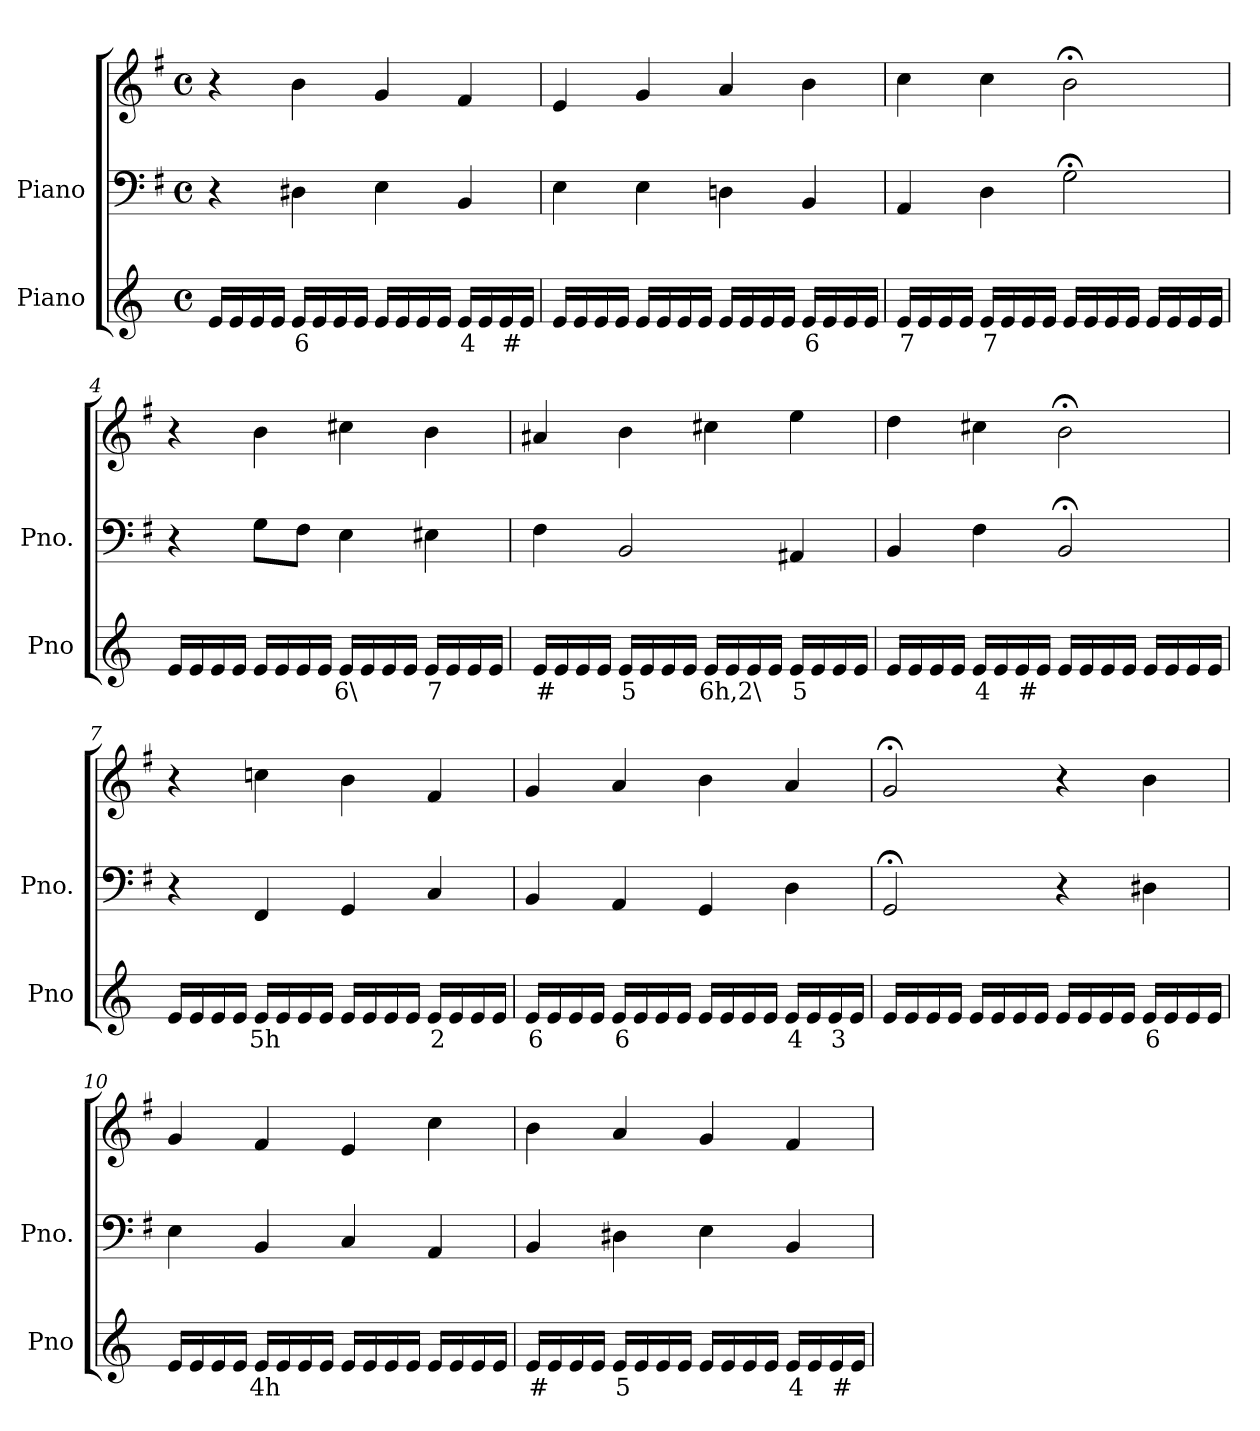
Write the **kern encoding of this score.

**kern	**text	**kern	**kern
*part2	*part2	*part1	*part1
*staff3	*staff3	*staff2	*staff1
*I"Piano	*	*I"Piano	*
*I'Pno	*	*I'Pno.	*
*clefG2	*	*clefF4	*clefG2
*k[]	*	*k[f#]	*k[f#]
*M4/4	*	*M4/4	*M4/4
*met(c)	*	*met(c)	*met(c)
=1	=1	=1	=1
16e/LL	.	4r	4r
16e/	.	.	.
16e/	.	.	.
16e/JJ	.	.	.
!	!LO:LY:b	!	!
16e/LL	6	4D#X\	4b\
16e/	.	.	.
16e/	.	.	.
16e/JJ	.	.	.
16e/LL	.	4E\	4g/
16e/	.	.	.
16e/	.	.	.
16e/JJ	.	.	.
!	!LO:LY:b	!	!
16e/LL	4	4BB/	4f#/
16e/	.	.	.
!	!LO:LY:b	!	!
16e/	#	.	.
16e/JJ	.	.	.
=2	=2	=2	=2
16e/LL	.	4E\	4e/
16e/	.	.	.
16e/	.	.	.
16e/JJ	.	.	.
16e/LL	.	4E\	4g/
16e/	.	.	.
16e/	.	.	.
16e/JJ	.	.	.
16e/LL	.	4Dn\	4a/
16e/	.	.	.
16e/	.	.	.
16e/JJ	.	.	.
!	!LO:LY:b	!	!
16e/LL	6	4BB/	4b\
16e/	.	.	.
16e/	.	.	.
16e/JJ	.	.	.
=3	=3	=3	=3
!	!LO:LY:b	!	!
16e/LL	7	4AA/	4cc\
16e/	.	.	.
16e/	.	.	.
16e/JJ	.	.	.
!	!LO:LY:b	!	!
16e/LL	7	4D\	4cc\
16e/	.	.	.
16e/	.	.	.
16e/JJ	.	.	.
16e/LL	.	2G;<\	2b;<\
16e/	.	.	.
16e/	.	.	.
16e/JJ	.	.	.
16e/LL	.	.	.
16e/	.	.	.
16e/	.	.	.
16e/JJ	.	.	.
=4	=4	=4	=4
16e/LL	.	4r	4r
16e/	.	.	.
16e/	.	.	.
16e/JJ	.	.	.
16e/LL	.	8G\L	4b\
16e/	.	.	.
!	!LO:LY:b	!	!
16e/	_	8F#\J	.
16e/JJ	.	.	.
!	!LO:LY:b	!	!
16e/LL	6\	4E\	4cc#X\
16e/	.	.	.
16e/	.	.	.
16e/JJ	.	.	.
!	!LO:LY:b	!	!
16e/LL	7	4E#X\	4b\
16e/	.	.	.
16e/	.	.	.
16e/JJ	.	.	.
=5	=5	=5	=5
!	!LO:LY:b	!	!
16e/LL	#	4F#\	4a#X/
16e/	.	.	.
16e/	.	.	.
16e/JJ	.	.	.
!	!LO:LY:b	!	!
16e/LL	5	2BB/	4b\
16e/	.	.	.
16e/	.	.	.
16e/JJ	.	.	.
!	!LO:LY:b	!	!
16e/LL	6h,2\	.	4cc#X\
16e/	.	.	.
16e/	.	.	.
16e/JJ	.	.	.
!	!LO:LY:b	!	!
16e/LL	5	4AA#X/	4ee\
16e/	.	.	.
16e/	.	.	.
16e/JJ	.	.	.
=6	=6	=6	=6
16e/LL	.	4BB/	4dd\
16e/	.	.	.
16e/	.	.	.
16e/JJ	.	.	.
!	!LO:LY:b	!	!
16e/LL	4	4F#\	4cc#X\
16e/	.	.	.
!	!LO:LY:b	!	!
16e/	#	.	.
16e/JJ	.	.	.
16e/LL	.	2BB;</	2b;<\
16e/	.	.	.
16e/	.	.	.
16e/JJ	.	.	.
16e/LL	.	.	.
16e/	.	.	.
16e/	.	.	.
16e/JJ	.	.	.
=7	=7	=7	=7
16e/LL	.	4r	4r
16e/	.	.	.
16e/	.	.	.
16e/JJ	.	.	.
!	!LO:LY:b	!	!
16e/LL	5h	4FF#/	4ccn\
16e/	.	.	.
16e/	.	.	.
16e/JJ	.	.	.
16e/LL	.	4GG/	4b\
16e/	.	.	.
16e/	.	.	.
16e/JJ	.	.	.
!	!LO:LY:b	!	!
16e/LL	2	4C/	4f#/
16e/	.	.	.
16e/	.	.	.
16e/JJ	.	.	.
=8	=8	=8	=8
!	!LO:LY:b	!	!
16e/LL	6	4BB/	4g/
16e/	.	.	.
16e/	.	.	.
16e/JJ	.	.	.
!	!LO:LY:b	!	!
16e/LL	6	4AA/	4a/
16e/	.	.	.
16e/	.	.	.
16e/JJ	.	.	.
16e/LL	.	4GG/	4b\
16e/	.	.	.
16e/	.	.	.
16e/JJ	.	.	.
!	!LO:LY:b	!	!
16e/LL	4	4D\	4a/
16e/	.	.	.
!	!LO:LY:b	!	!
16e/	3	.	.
16e/JJ	.	.	.
=9	=9	=9	=9
16e/LL	.	2GG;</	2g;</
16e/	.	.	.
16e/	.	.	.
16e/JJ	.	.	.
16e/LL	.	.	.
16e/	.	.	.
16e/	.	.	.
16e/JJ	.	.	.
16e/LL	.	4r	4r
16e/	.	.	.
16e/	.	.	.
16e/JJ	.	.	.
!	!LO:LY:b	!	!
16e/LL	6	4D#X\	4b\
16e/	.	.	.
16e/	.	.	.
16e/JJ	.	.	.
=10	=10	=10	=10
16e/LL	.	4E\	4g/
16e/	.	.	.
16e/	.	.	.
16e/JJ	.	.	.
!	!LO:LY:b	!	!
16e/LL	4h	4BB/	4f#/
16e/	.	.	.
16e/	.	.	.
16e/JJ	.	.	.
16e/LL	.	4C/	4e/
16e/	.	.	.
16e/	.	.	.
16e/JJ	.	.	.
16e/LL	.	4AA/	4cc\
16e/	.	.	.
16e/	.	.	.
16e/JJ	.	.	.
=11	=11	=11	=11
!	!LO:LY:b	!	!
16e/LL	#	4BB/	4b\
16e/	.	.	.
16e/	.	.	.
16e/JJ	.	.	.
!	!LO:LY:b	!	!
16e/LL	5	4D#X\	4a/
16e/	.	.	.
16e/	.	.	.
16e/JJ	.	.	.
16e/LL	.	4E\	4g/
16e/	.	.	.
16e/	.	.	.
16e/JJ	.	.	.
!	!LO:LY:b	!	!
16e/LL	4	4BB/	4f#/
16e/	.	.	.
!	!LO:LY:b	!	!
16e/	#	.	.
16e/JJ	.	.	.
=	=	=	=
*-	*-	*-	*-
